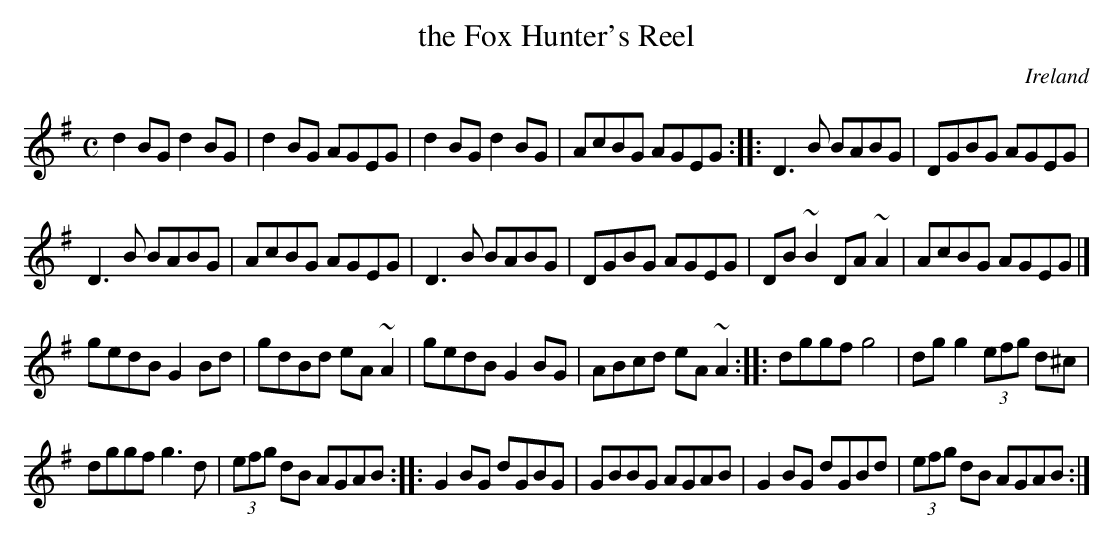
X:1
T:the Fox Hunter's Reel
O:Ireland
M:C
K:G
d2BG d2BG|d2BG AGEG|\
d2BG d2BG|AcBG AGEG::\
D3B BABG|DGBG AGEG|
D3B BABG|AcBG AGEG|\
D3B BABG|DGBG AGEG|\
DB~B2 DA~A2|AcBG AGEG|]
gedB G2Bd|gdBd eA~A2|\
gedB G2BG|ABcd eA~A2::\
dggf g4|dgg2 (3efg d^c|
dggf g3d|(3efg dB AGAB::\
G2BG dGBG|GBBG AGAB|\
G2BG dGBd|(3efg dB AGAB:|
